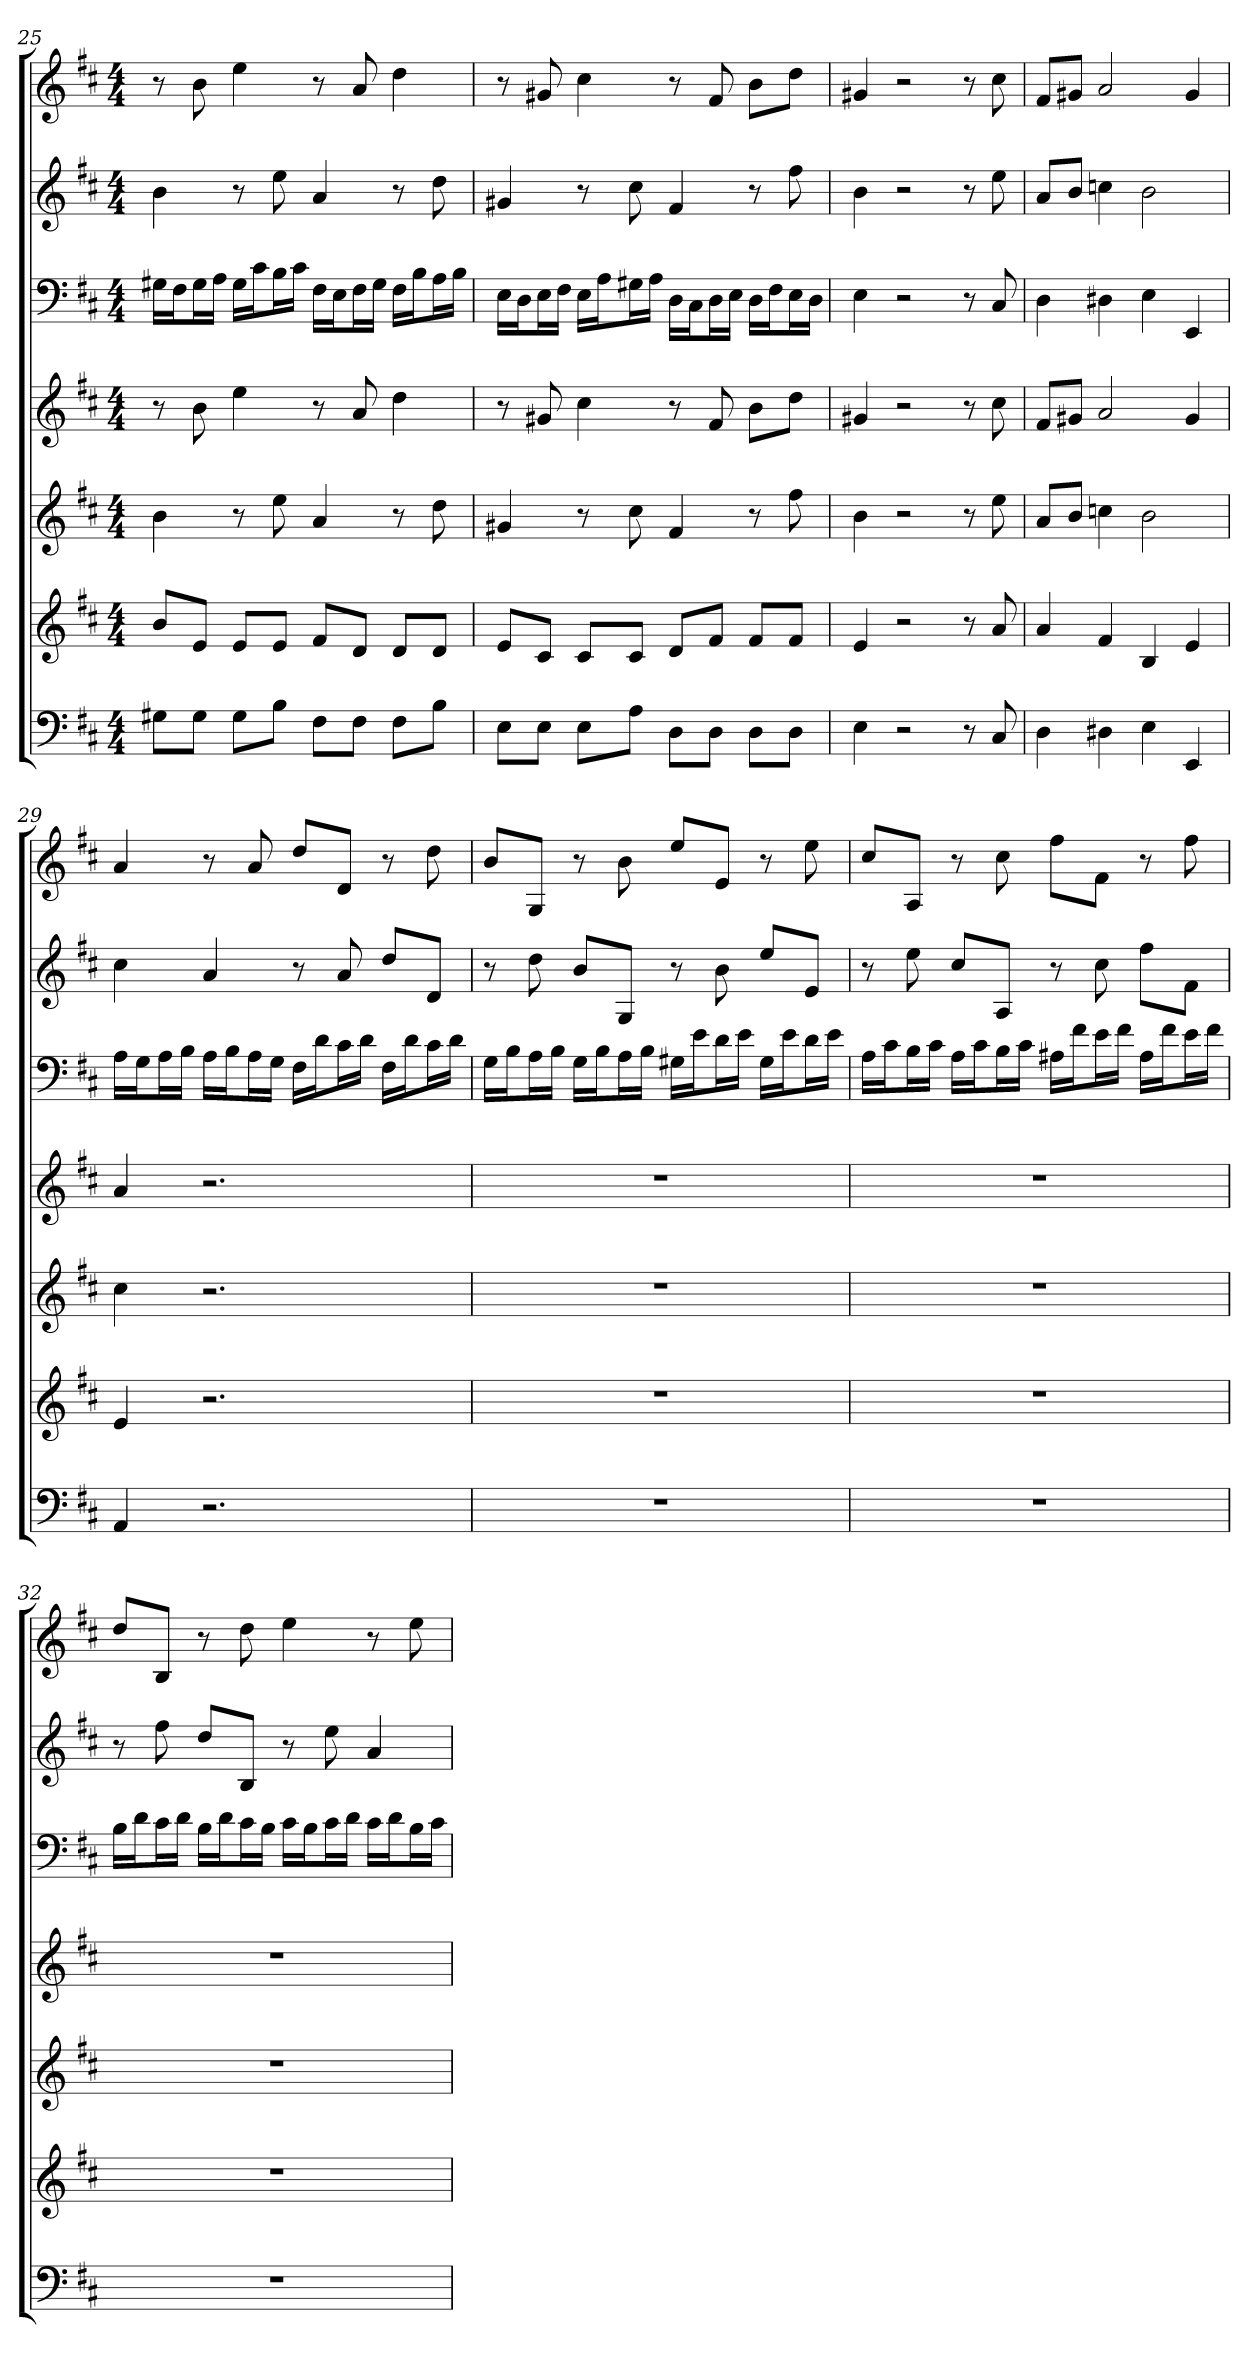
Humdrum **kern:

**kern	**kern	**kern	**kern	**kern	**kern	**kern
*part7	*part6	*part5	*part4	*part3	*part2	*part1
*staff7	*staff6	*staff5	*staff4	*staff3	*staff2	*staff1
*k[f#c#]	*k[f#c#]	*k[f#c#]	*k[f#c#]	*k[f#c#]	*k[f#c#]	*k[f#c#]
*D:	*D:	*D:	*D:	*D:	*D:	*D:
*M4/4	*M4/4	*M4/4	*M4/4	*M4/4	*M4/4	*M4/4
=25	=25	=25	=25	=25	=25	=25
8G#XL	8bL	4b	8r	16G#XLL	4b	8r
.	.	.	.	16F#J	.	.
8G#J	8eJ	.	8b	16G#L	.	8b
.	.	.	.	16AJJ	.	.
8G#L	8eL	8r	4ee	16G#LL	8r	4ee
.	.	.	.	16c#J	.	.
8BJ	8eJ	8ee	.	16BL	8ee	.
.	.	.	.	16c#JJ	.	.
8F#L	8f#L	4a	8r	16F#LL	4a	8r
.	.	.	.	16EJ	.	.
8F#J	8dJ	.	8a	16F#L	.	8a
.	.	.	.	16G#JJ	.	.
8F#L	8dL	8r	4dd	16F#LL	8r	4dd
.	.	.	.	16BJ	.	.
8BJ	8dJ	8dd	.	16AL	8dd	.
.	.	.	.	16BJJ	.	.
=26	=26	=26	=26	=26	=26	=26
8EL	8eL	4g#X	8r	16ELL	4g#X	8r
.	.	.	.	16DJ	.	.
8EJ	8c#J	.	8g#X	16EL	.	8g#X
.	.	.	.	16F#JJ	.	.
8EL	8c#L	8r	4cc#	16ELL	8r	4cc#
.	.	.	.	16AJ	.	.
8AJ	8c#J	8cc#	.	16G#XL	8cc#	.
.	.	.	.	16AJJ	.	.
8DL	8dL	4f#	8r	16DLL	4f#	8r
.	.	.	.	16C#J	.	.
8DJ	8f#J	.	8f#	16DL	.	8f#
.	.	.	.	16EJJ	.	.
8DL	8f#L	8r	8bL	16DLL	8r	8bL
.	.	.	.	16F#J	.	.
8DJ	8f#J	8ff#	8ddJ	16EL	8ff#	8ddJ
.	.	.	.	16DJJ	.	.
=27	=27	=27	=27	=27	=27	=27
4E	4e	4b	4g#X	4E	4b	4g#X
2r	2r	2r	2r	2r	2r	2r
8r	8r	8r	8r	8r	8r	8r
8C#	8a	8ee	8cc#	8C#	8ee	8cc#
=28	=28	=28	=28	=28	=28	=28
4D	4a	8aL	8f#L	4D	8aL	8f#L
.	.	8bJ	8g#XJ	.	8bJ	8g#XJ
4D#X	4f#	4ccn	2a	4D#X	4ccn	2a
4E	4B	2b	.	4E	2b	.
4EE	4e	.	4g#	4EE	.	4g#
=29	=29	=29	=29	=29	=29	=29
4AA	4e	4cc#	4a	16ALL	4cc#	4a
.	.	.	.	16GJ	.	.
.	.	.	.	16AL	.	.
.	.	.	.	16BJJ	.	.
2.r	2.r	2.r	2.r	16ALL	4a	8r
.	.	.	.	16BJ	.	.
.	.	.	.	16AL	.	8a
.	.	.	.	16GJJ	.	.
.	.	.	.	16F#LL	8r	8ddL
.	.	.	.	16dJ	.	.
.	.	.	.	16c#L	8a	8dJ
.	.	.	.	16dJJ	.	.
.	.	.	.	16F#LL	8ddL	8r
.	.	.	.	16dJ	.	.
.	.	.	.	16c#L	8dJ	8dd
.	.	.	.	16dJJ	.	.
=30	=30	=30	=30	=30	=30	=30
1r	1r	1r	1r	16GLL	8r	8bL
.	.	.	.	16BJ	.	.
.	.	.	.	16AL	8dd	8GJ
.	.	.	.	16BJJ	.	.
.	.	.	.	16GLL	8bL	8r
.	.	.	.	16BJ	.	.
.	.	.	.	16AL	8GJ	8b
.	.	.	.	16BJJ	.	.
.	.	.	.	16G#XLL	8r	8eeL
.	.	.	.	16eJ	.	.
.	.	.	.	16dL	8b	8eJ
.	.	.	.	16eJJ	.	.
.	.	.	.	16G#LL	8eeL	8r
.	.	.	.	16eJ	.	.
.	.	.	.	16dL	8eJ	8ee
.	.	.	.	16eJJ	.	.
=31	=31	=31	=31	=31	=31	=31
1r	1r	1r	1r	16ALL	8r	8cc#L
.	.	.	.	16c#J	.	.
.	.	.	.	16BL	8ee	8AJ
.	.	.	.	16c#JJ	.	.
.	.	.	.	16ALL	8cc#L	8r
.	.	.	.	16c#J	.	.
.	.	.	.	16BL	8AJ	8cc#
.	.	.	.	16c#JJ	.	.
.	.	.	.	16A#XLL	8r	8ff#L
.	.	.	.	16f#J	.	.
.	.	.	.	16eL	8cc#	8f#J
.	.	.	.	16f#JJ	.	.
.	.	.	.	16A#LL	8ff#L	8r
.	.	.	.	16f#J	.	.
.	.	.	.	16eL	8f#J	8ff#
.	.	.	.	16f#JJ	.	.
=32	=32	=32	=32	=32	=32	=32
1r	1r	1r	1r	16BLL	8r	8ddL
.	.	.	.	16dJ	.	.
.	.	.	.	16c#L	8ff#	8BJ
.	.	.	.	16dJJ	.	.
.	.	.	.	16BLL	8ddL	8r
.	.	.	.	16dJ	.	.
.	.	.	.	16c#L	8BJ	8dd
.	.	.	.	16BJJ	.	.
.	.	.	.	16c#LL	8r	4ee
.	.	.	.	16BJ	.	.
.	.	.	.	16c#L	8ee	.
.	.	.	.	16dJJ	.	.
.	.	.	.	16c#LL	4a	8r
.	.	.	.	16dJ	.	.
.	.	.	.	16BL	.	8ee
.	.	.	.	16c#JJ	.	.
=	=	=	=	=	=	=
*-	*-	*-	*-	*-	*-	*-
